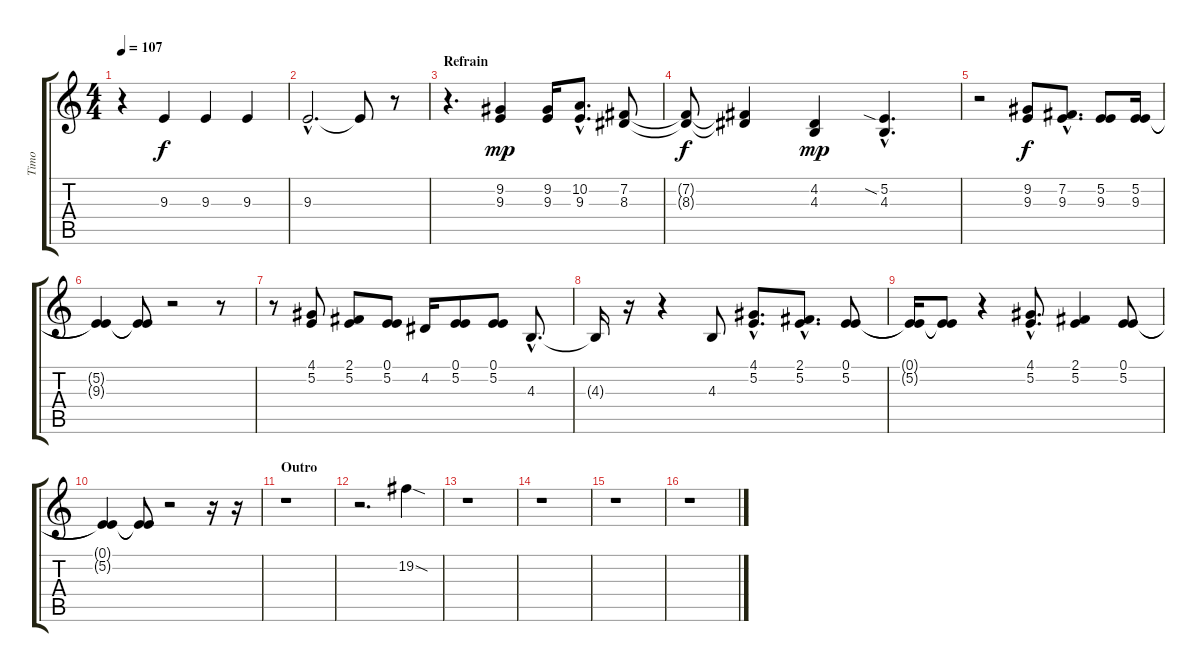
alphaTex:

\track ("Timo" "Timo") {instrument reedorgan}
\staff {score tabs}
\tuning (E4 B3 G3 D3 A2 E2) {hide}
\ts (4 4)
\tempo 107
\clef g2
\ks c
r.4{dy f} 9.3.4 9.3.4 9.3.4 |
9.3{hac}.2{d} 9.3{t}.8 r.8 |
\section ("" "Refrain")
r.4{d} (9.2 9.3).4{dy mp} (9.2 9.3).16 (10.2{hac} 9.3{hac}).8{d} (7.2 8.3).8 |
(7.2{t} 8.3{t}).8{dy f} (7.2{t} 8.3{t}).4 (4.2 4.3).4{dy mp} (5.2{sia hac} 4.3{hac}).4{d} |
r.2 (9.2 9.3).8{dy f} (7.2{hac} 9.3{hac}).8{d} (5.2 9.3).8 (5.2 9.3).16 |
(5.2{t} 9.3{t}).4 (5.2{t} 9.3{t}).8 r.2 r.8 |
r.8 (4.1 5.2).8 (2.1 5.2).8 (0.1 5.2).8 4.2.16 (0.1 5.2).8 (0.1 5.2).8 4.3{hac}.8{d} |
4.3{t}.16 r.16 r.4 4.3.8 (4.1{hac} 5.2{hac}).8{d} (2.1{hac} 5.2{hac}).8{d} (0.1 5.2).8 |
(0.1{t} 5.2{t}).16 (0.1{t} 5.2{t}).8 r.4 (4.1{hac} 5.2{hac}).8{d} (2.1 5.2).4 (0.1 5.2).8 |
(0.1{t} 5.2{t}).4 (0.1{t} 5.2{t}).8 r.2 r.16 r.16 |
\section ("" "Outro")
r.1 |
r.2{d} 19.2{sod}.4 |
r.1 |
r.1 |
r.1 |
r.1
